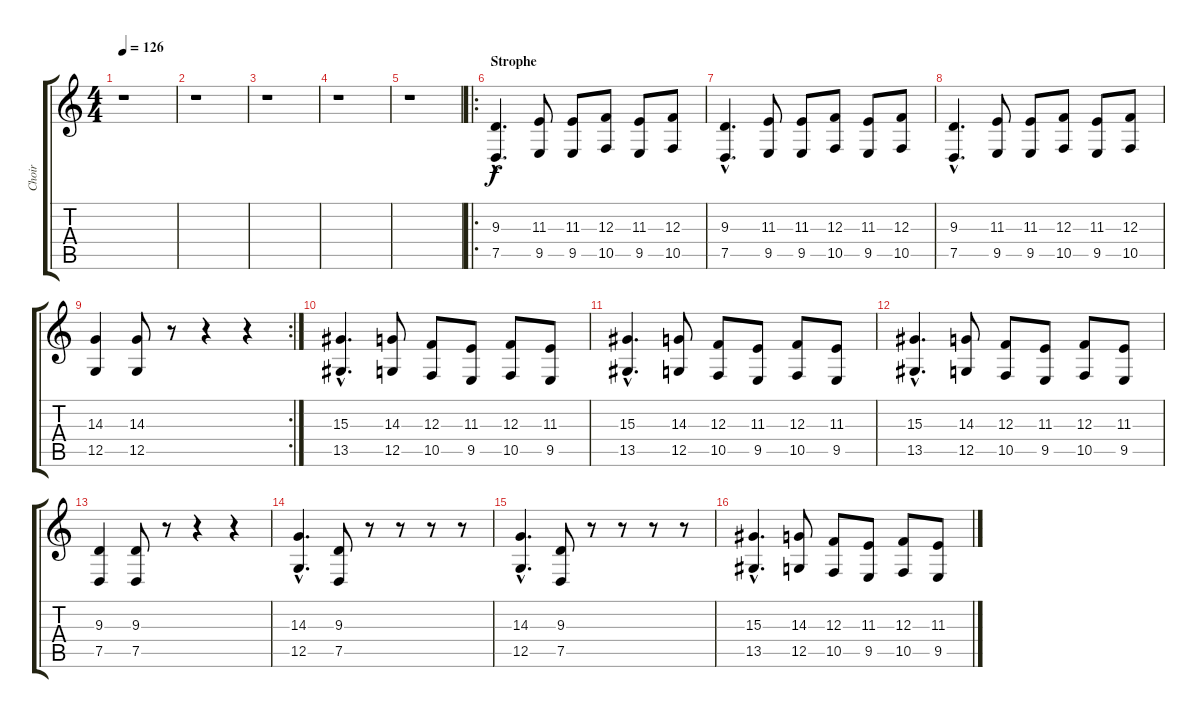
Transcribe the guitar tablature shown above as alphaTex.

\track ("Choir" "Choir") {instrument voiceoohs}
\staff {score tabs}
\tuning (D4 A3 F3 C3 G2 D2) {hide}
\ts (4 4)
\tempo 126
\clef g2
\ks c
r.1{dy f} |
r.1 |
r.1 |
r.1 |
r.1 |
\ro
\section ("" "Strophe")
(9.3{hac} 7.5{hac}).4{d} (11.3 9.5).8 (11.3 9.5).8 (12.3 10.5).8 (11.3 9.5).8 (12.3 10.5).8 |
(9.3{hac} 7.5{hac}).4{d} (11.3 9.5).8 (11.3 9.5).8 (12.3 10.5).8 (11.3 9.5).8 (12.3 10.5).8 |
(9.3{hac} 7.5{hac}).4{d} (11.3 9.5).8 (11.3 9.5).8 (12.3 10.5).8 (11.3 9.5).8 (12.3 10.5).8 |
\rc 2
(14.3 12.5).4 (14.3 12.5).8 r.8 r.4 r.4 |
(15.3{hac} 13.5{hac}).4{d} (14.3 12.5).8 (12.3 10.5).8 (11.3 9.5).8 (12.3 10.5).8 (11.3 9.5).8 |
(15.3{hac} 13.5{hac}).4{d} (14.3 12.5).8 (12.3 10.5).8 (11.3 9.5).8 (12.3 10.5).8 (11.3 9.5).8 |
(15.3{hac} 13.5{hac}).4{d} (14.3 12.5).8 (12.3 10.5).8 (11.3 9.5).8 (12.3 10.5).8 (11.3 9.5).8 |
(9.3 7.5).4 (9.3 7.5).8 r.8 r.4 r.4 |
(14.3{hac} 12.5{hac}).4{d} (9.3 7.5).8 r.8 r.8 r.8 r.8 |
(14.3{hac} 12.5{hac}).4{d} (9.3 7.5).8 r.8 r.8 r.8 r.8 |
(15.3{hac} 13.5{hac}).4{d} (14.3 12.5).8 (12.3 10.5).8 (11.3 9.5).8 (12.3 10.5).8 (11.3 9.5).8
